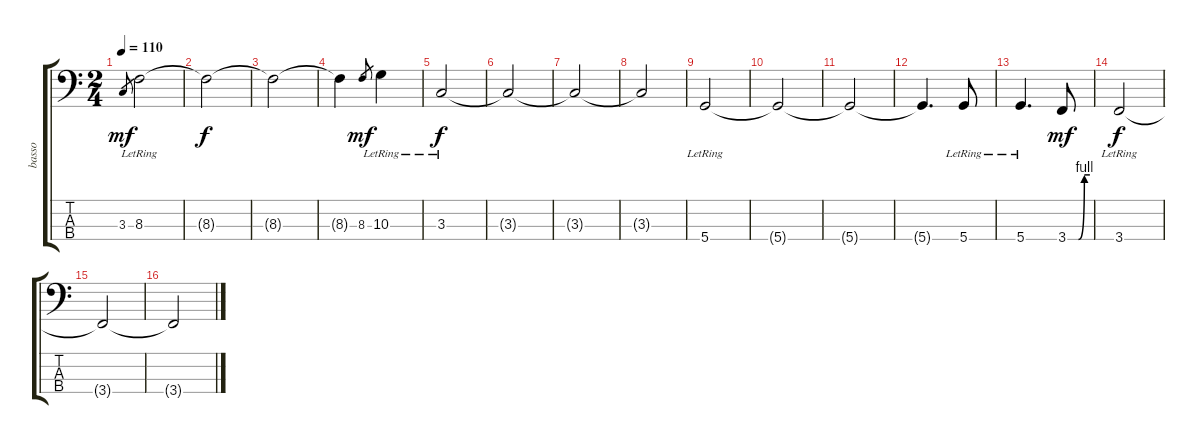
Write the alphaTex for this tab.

\track ("basso" "basso") {instrument electricbassfinger}
\staff {score tabs}
\tuning (G2 D2 A1 D1) {hide}
\ts (2 4)
\tempo 110
\clef f4
\ks c
3.3.8{gr dy mf} 8.3{lr}.2 |
8.3{t}.2{dy f} |
8.3{t}.2 |
8.3{t}.4 8.3.8{gr dy mf} 10.3{lr}.4 |
3.3{lr}.2{dy f} |
3.3{t}.2 |
3.3{t}.2 |
3.3{t}.2 |
5.4{lr}.2 |
5.4{t}.2 |
5.4{t}.2 |
5.4{t}.4{d} 5.4{lr}.8 |
5.4{lr}.4{d} 3.4{be (custom 0 0 29 0 45 4 60 4)}.8{dy mf} |
3.4{lr}.2{dy f} |
3.4{t}.2 |
3.4{t}.2
